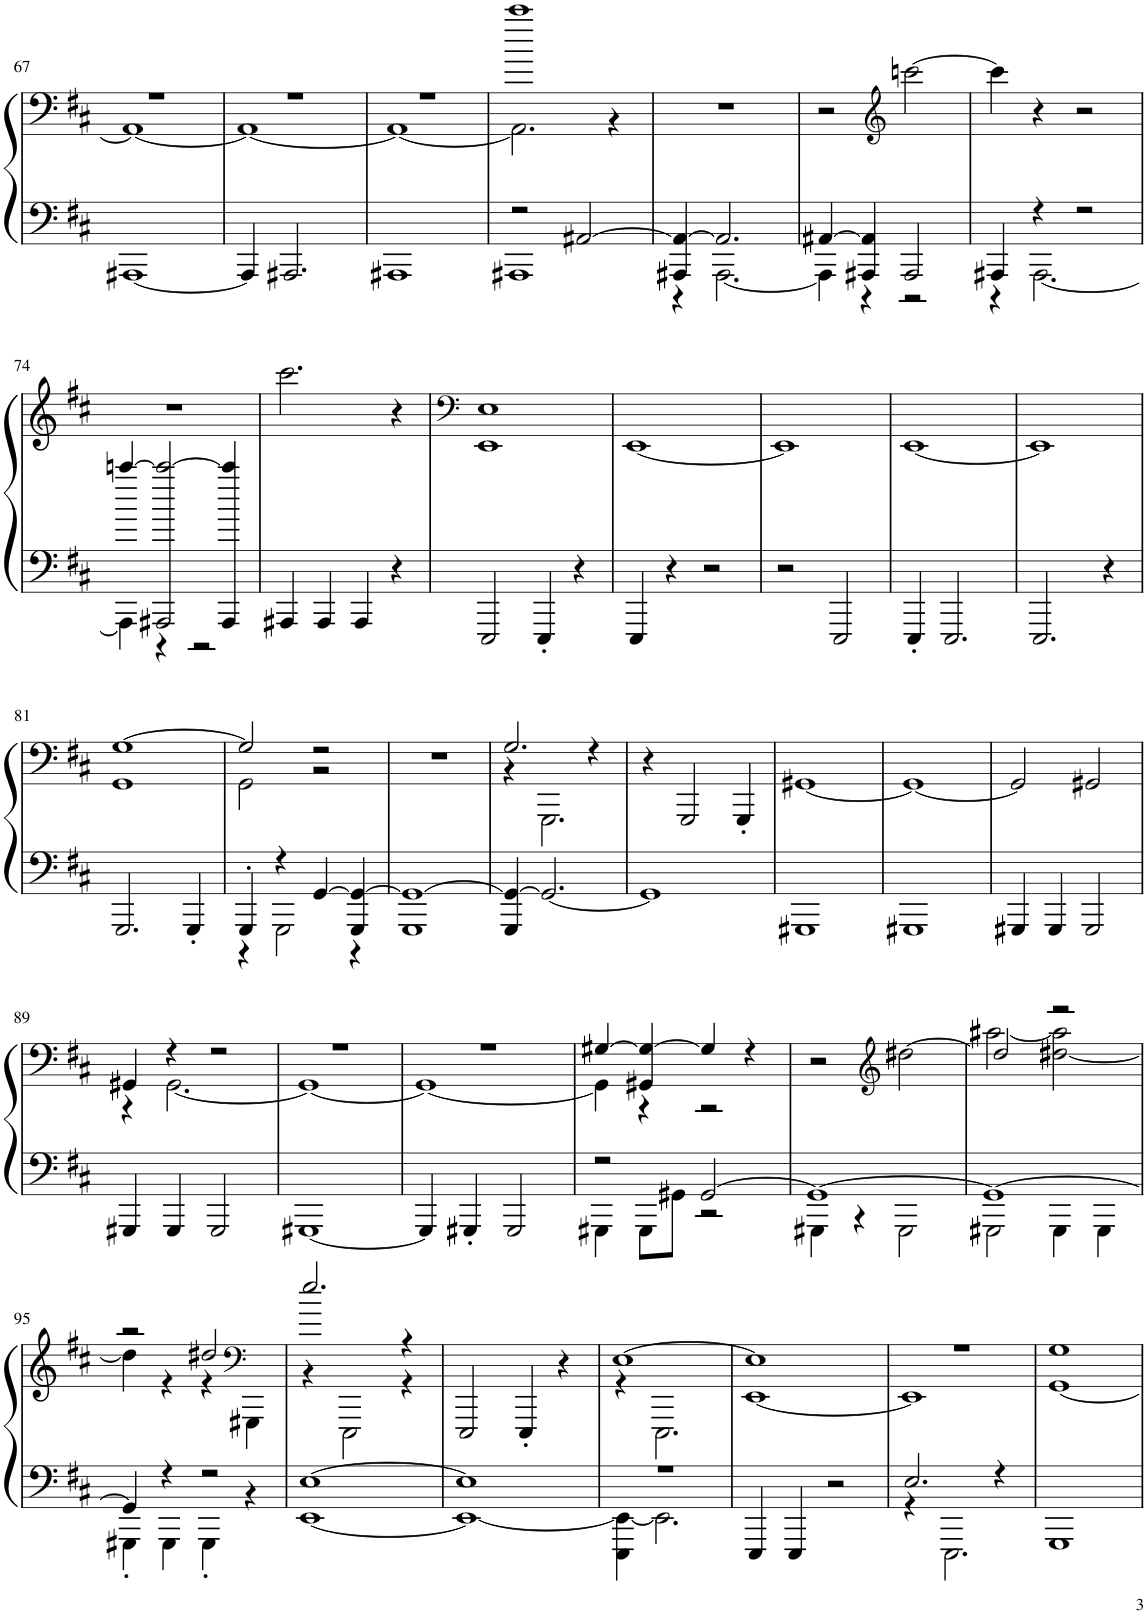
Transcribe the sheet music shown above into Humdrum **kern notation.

**kern	**kern
*part1	*part1
*staff2	*staff1
*I"Piano	*
*I'Pno.	*
!!LO:PB:g=z
*clefF4	*clefF4
*k[f#c#]	*k[f#c#]
*M4/4	*M4/4
=67	=67
*	*^
[1AAA#X	1r	1AA#_
=68	=68	=68
4AAA#/]	1r	1AA#_
2.AAA#X/	.	.
=69	=69	=69
1AAA#X	1r	1AA#_
=70	=70	=70
*^	*	*
2r	1AAA#X	1ccc#	2.AA#\]
[2AA#X/	.	.	.
.	.	.	4r
*	*	*v	*v
=71	=71	=71
4AAA#X/ 4AA#/_	4r	1r
2.AA#/]	[2.AAA#\	.
=72	=72	=72
[4AA#X/	4AAA#\]	2r
4AAA#X/ 4AA#/]	4r	.
*	*	*clefG2
2AAA#/	2r	[2cccn\
=73	=73	=73
4AAA#X/	4r	4ccc\]
4r	[2.AAA#\	4r
2r	.	2r
!!LO:LB:g=z
=74	=74	=74
[4cccn/	4AAA#\]	1r
2AAA#X/ 2ccc/_	4r	.
.	2r	.
4AAA#/ 4ccc/]	.	.
*v	*v	*
=75	=75
4AAA#X/	2.ccc#\
4AAA#/	.
4AAA#/	.
4r	4r
=76	=76
*	*clefF4
2EEE/	1EE 1E
4EEE'/	.
4r	.
=77	=77
4EEE/	[1EE
4r	.
2r	.
=78	=78
2r	1EE]
2EEE/	.
=79	=79
4EEE'/	[1EE
2.EEE/	.
=80	=80
2.EEE/	1EE]
4r	.
!!LO:LB:g=z
=81	=81
*	*^
2.GGG/	[1G	1GG
4GGG'/	.	.
=82	=82	=82
*^	*	*
4GGG'/	4r	2G/]	2GG\
4r	2GGG\	.	.
[4GG/	.	2r	2r
4GGG/ 4GG/_	4r	.	.
*v	*v	*	*
*	*v	*v
=83	=83
1GGG 1GG_	1r
=84	=84
*	*^
4GGG/ 4GG/_	2.G/	4r
2.GG/_	.	2.GGG\
.	4r	.
*	*v	*v
=85	=85
1GG]	4r
.	2GGG/
.	4GGG'/
=86	=86
1GGG#X	[1GG#X
=87	=87
1GGG#X	1GG#_
=88	=88
4GGG#X/	2GG#/]
4GGG#/	.
2GGG#/	2GG#X/
!!LO:LB:g=z
=89	=89
*	*^
4GGG#X/	4GG#X/	4r
4GGG#/	4r	[2.GG#\
2GGG#/	2r	.
=90	=90	=90
[1GGG#X	1r	1GG#_
=91	=91	=91
4GGG#/]	1r	1GG#_
4GGG#X'/	.	.
2GGG#/	.	.
=92	=92	=92
*^	*	*
2r	4GGG#X\	[4G#X/	4GG#\]
.	8GGG#\L	4GG#X/ 4G#/_	4r
.	8GG#X\J	.	.
[2GG#/	2r	4G#/]	2r
.	.	4r	.
*	*	*v	*v
=93	=93	=93
1GG#_	4GGG#X\	2r
.	4r	.
*	*	*clefG2
.	2GGG#\	[2dd#X\
=94	=94	=94
*	*	*^
1GG#_	2GGG#X\	2dd#/]	[2aa#X\
.	4GGG#\	2r	[2dd#X\ 2aa#\]
.	4GGG#\	.	.
!!LO:LB:g=z	!!
=95	=95	=95	=95
4GG#/]	4GGG#X'\	2r	4dd#\]
4r	4GGG#\	.	4r
2r	4GGG#'\	2dd#X/	4r
*	*	*clefF4	*
.	4r	.	4GGG#X\
=96	=96	=96	=96
[1E	[1EE	2.ee/	4r
.	.	.	2EEE\
.	.	4r	4r
*	*	*v	*v
=97	=97	=97
1E]	1EE_	2EEE/
.	.	4EEE'/
.	.	4r
=98	=98	=98
*	*	*^
1r	4EEE\ 4EE\_	[1E	4r
.	2.EE\]	.	2.EEE\
*v	*v	*	*
=99	=99	=99
4EEE/	1E]	[1EE
4EEE/	.	.
2r	.	.
=100	=100	=100
*^	*	*
2.E/	4r	1r	1EE]
.	2.EEE\	.	.
4r	.	.	.
*v	*v	*	*
=101	=101	=101
1GGG	1G	[1GG
*	*v	*v
=	=
*-	*-
